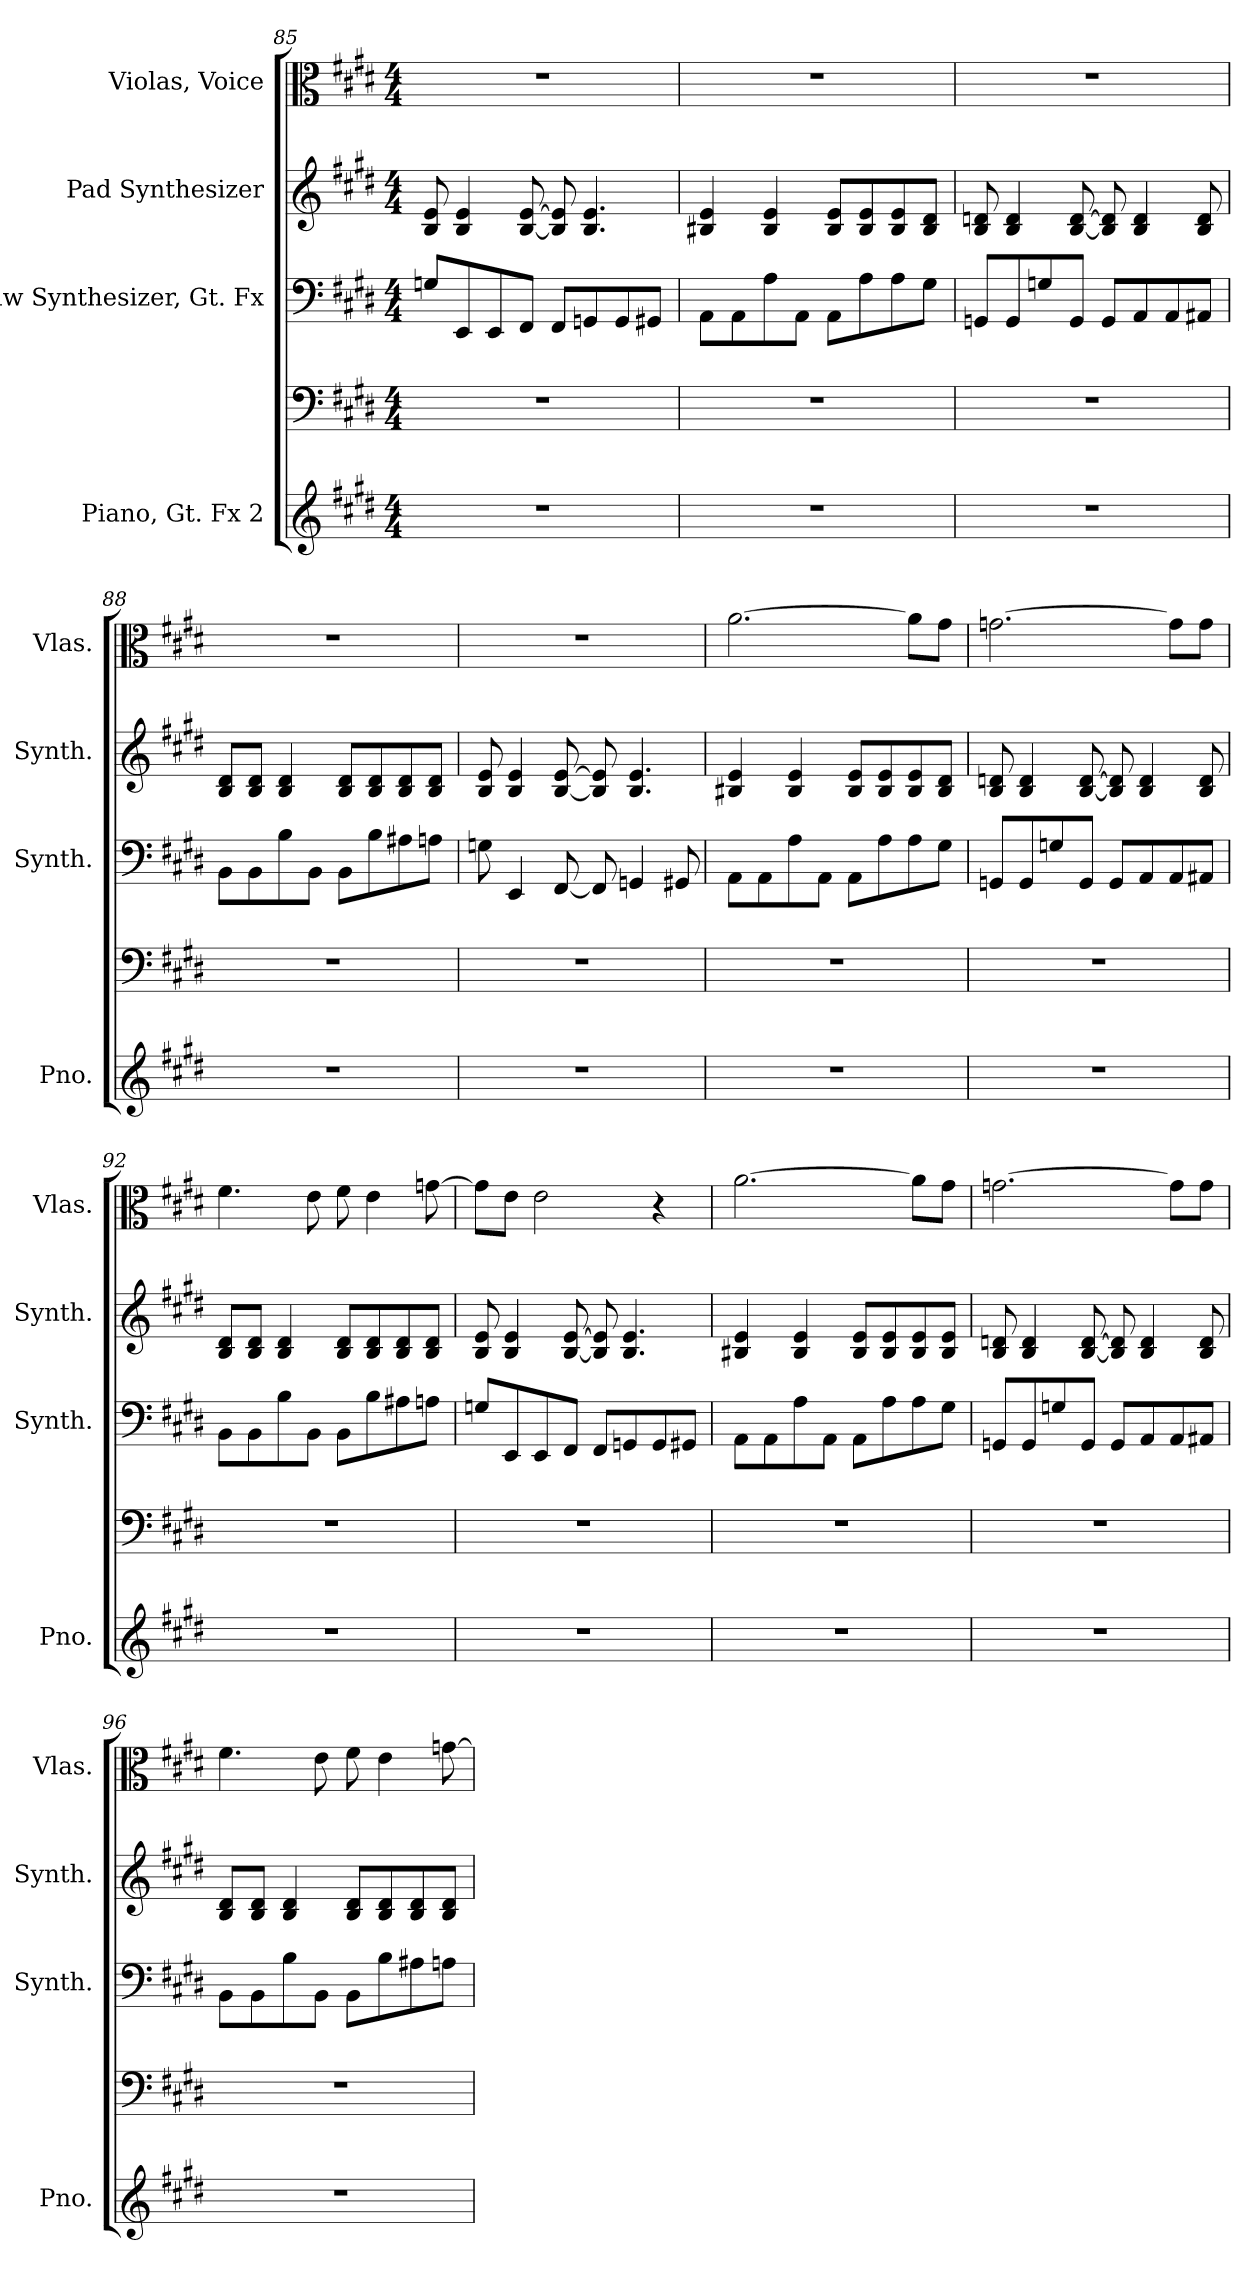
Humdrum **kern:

**kern	**kern	**kern	**kern	**kern
*part4	*part4	*part3	*part2	*part1
*staff5	*staff4	*staff3	*staff2	*staff1
*I"Piano, Gt. Fx 2	*	*I"Saw Synthesizer, Gt. Fx	*I"Pad Synthesizer	*I"Violas, Voice
*I'Pno.	*	*I'Synth.	*I'Synth.	*I'Vlas.
*clefG2	*clefF4	*clefF4	*clefG2	*clefC3
*k[f#c#g#d#]	*k[f#c#g#d#]	*k[f#c#g#d#]	*k[f#c#g#d#]	*k[f#c#g#d#]
*M4/4	*M4/4	*M4/4	*M4/4	*M4/4
=85	=85	=85	=85	=85
1r	1r	8Gn/L	8B/ 8e/	1r
.	.	8EE/	4B/ 4e/	.
.	.	8EE/	.	.
.	.	8FF#/J	[8B/ [8e/	.
.	.	8FF#/L	8B/] 8e/]	.
.	.	8GGn/	4.B/ 4.e/	.
.	.	8GG/	.	.
.	.	8GG#X/J	.	.
!!LO:LB:g=z
=86	=86	=86	=86	=86
1r	1r	8AA\L	4B#X/ 4e/	1r
.	.	8AA\	.	.
.	.	8A\	4B#/ 4e/	.
.	.	8AA\J	.	.
.	.	8AA\L	8B#/ 8e/L	.
.	.	8A\	8B#/ 8e/	.
.	.	8A\	8B#/ 8e/	.
.	.	8G#\J	8B#/ 8d#/J	.
=87	=87	=87	=87	=87
1r	1r	8GGn/L	8B/ 8dn/	1r
.	.	8GG/	4B/ 4d/	.
.	.	8Gn/	.	.
.	.	8GG/J	[8B/ [8d/	.
.	.	8GG/L	8B/] 8d/]	.
.	.	8AA/	4B/ 4d/	.
.	.	8AA/	.	.
.	.	8AA#X/J	8B/ 8d/	.
=88	=88	=88	=88	=88
1r	1r	8BB\L	8B/ 8d#/L	1r
.	.	8BB\	8B/ 8d#/J	.
.	.	8B\	4B/ 4d#/	.
.	.	8BB\J	.	.
.	.	8BB\L	8B/ 8d#/L	.
.	.	8B\	8B/ 8d#/	.
.	.	8A#X\	8B/ 8d#/	.
.	.	8An\J	8B/ 8d#/J	.
!!LO:PB:g=z
=89	=89	=89	=89	=89
1r	1r	8Gn\	8B/ 8e/	1r
.	.	4EE/	4B/ 4e/	.
.	.	[8FF#/	[8B/ [8e/	.
.	.	8FF#/]	8B/] 8e/]	.
.	.	4GGn/	4.B/ 4.e/	.
.	.	8GG#X/	.	.
=90	=90	=90	=90	=90
1r	1r	8AA\L	4B#X/ 4e/	[2.a\
.	.	8AA\	.	.
.	.	8A\	4B#/ 4e/	.
.	.	8AA\J	.	.
.	.	8AA\L	8B#/ 8e/L	.
.	.	8A\	8B#/ 8e/	.
.	.	8A\	8B#/ 8e/	8a\L]
.	.	8G#\J	8B#/ 8d#/J	8g#\J
=91	=91	=91	=91	=91
1r	1r	8GGn/L	8B/ 8dn/	[2.gn\
.	.	8GG/	4B/ 4d/	.
.	.	8Gn/	.	.
.	.	8GG/J	[8B/ [8d/	.
.	.	8GG/L	8B/] 8d/]	.
.	.	8AA/	4B/ 4d/	.
.	.	8AA/	.	8g\L]
.	.	8AA#X/J	8B/ 8d/	8g\J
!!LO:LB:g=z
=92	=92	=92	=92	=92
1r	1r	8BB\L	8B/ 8d#/L	4.f#\
.	.	8BB\	8B/ 8d#/J	.
.	.	8B\	4B/ 4d#/	.
.	.	8BB\J	.	8e\
.	.	8BB\L	8B/ 8d#/L	8f#\
.	.	8B\	8B/ 8d#/	4e\
.	.	8A#X\	8B/ 8d#/	.
.	.	8An\J	8B/ 8d#/J	[8gn\
=93	=93	=93	=93	=93
1r	1r	8Gn/L	8B/ 8e/	8g\L]
.	.	8EE/	4B/ 4e/	8e\J
.	.	8EE/	.	2e\
.	.	8FF#/J	[8B/ [8e/	.
.	.	8FF#/L	8B/] 8e/]	.
.	.	8GGn/	4.B/ 4.e/	.
.	.	8GG/	.	4r
.	.	8GG#X/J	.	.
=94	=94	=94	=94	=94
1r	1r	8AA\L	4B#X/ 4e/	[2.a\
.	.	8AA\	.	.
.	.	8A\	4B#/ 4e/	.
.	.	8AA\J	.	.
.	.	8AA\L	8B#/ 8e/L	.
.	.	8A\	8B#/ 8e/	.
.	.	8A\	8B#/ 8e/	8a\L]
.	.	8G#\J	8B#/ 8e/J	8g#\J
!!LO:PB:g=z
=95	=95	=95	=95	=95
1r	1r	8GGn/L	8B/ 8dn/	[2.gn\
.	.	8GG/	4B/ 4d/	.
.	.	8Gn/	.	.
.	.	8GG/J	[8B/ [8d/	.
.	.	8GG/L	8B/] 8d/]	.
.	.	8AA/	4B/ 4d/	.
.	.	8AA/	.	8g\L]
.	.	8AA#X/J	8B/ 8d/	8g\J
=96	=96	=96	=96	=96
1r	1r	8BB\L	8B/ 8d#/L	4.f#\
.	.	8BB\	8B/ 8d#/J	.
.	.	8B\	4B/ 4d#/	.
.	.	8BB\J	.	8e\
.	.	8BB\L	8B/ 8d#/L	8f#\
.	.	8B\	8B/ 8d#/	4e\
.	.	8A#X\	8B/ 8d#/	.
.	.	8An\J	8B/ 8d#/J	[8gn\
=	=	=	=	=
*-	*-	*-	*-	*-
